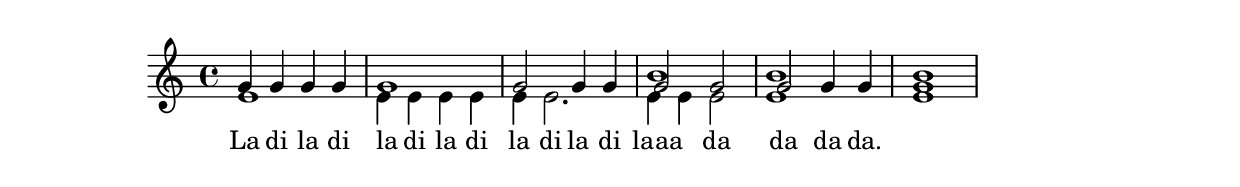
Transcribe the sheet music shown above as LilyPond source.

\version "2.18.2"

switchSop = { \set associatedVoice = "SopranoVoice" }
switchOne = { \set associatedVoice = "1" }
switchThree = { \set associatedVoice = "3" }

StanzaOne = \lyricmode {
  La di la di
  \set associatedVoice = "AltoVoice" la di la di
  la \switchSop di la \switchOne di
  \switchThree laaa da da da \switchSop da.
  Err
}

\language "english"

keyTime = {
    \time 4/4
    \key c \major
}

Soprano = \relative c'' {
  \voiceOne
  \keyTime
    g4 g g g
    g1
    g2 g4 g
    << {b1 b b} \\ \\ {g2 g g g4 g g1} >>
}

Alto = \relative c' {
  \voiceTwo
  \keyTime
    e1
    e4 e e e
    e e2.
    e4 e e2
    e1 e
}

\score
{
  <<
		\new Staff = "treble" \with {
	}
    <<
		\clef "treble"
		\new Voice = "SopranoVoice" \Soprano
		\new Voice = "AltoVoice" \Alto
		\lyricsto SopranoVoice \new Lyrics \StanzaOne
	>>

  >>
  
}